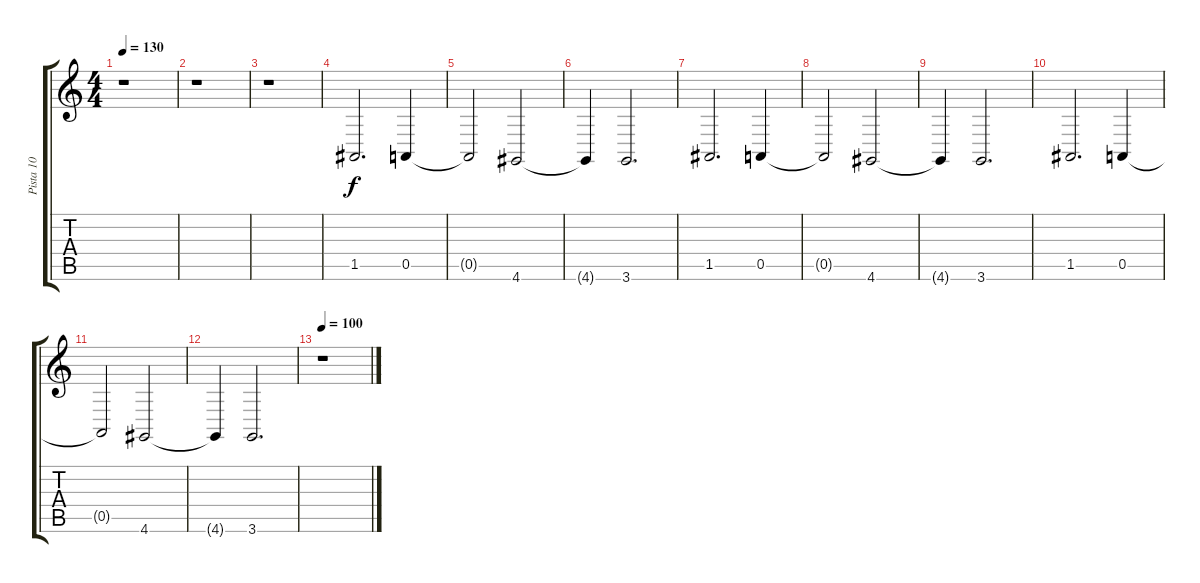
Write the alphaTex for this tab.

\track ("Pista 10" "Pista 10") {instrument choiraahs}
\staff {score tabs}
\tuning (E4 B3 G3 D3 A2 E2) {hide}
\ts (4 4)
\tempo 130
\clef g2
\ks c
r.1{dy f} |
r.1 |
r.1 |
1.5.2{d} 0.5.4 |
0.5{t}.2 4.6.2 |
4.6{t}.4 3.6.2{d} |
1.5.2{d} 0.5.4 |
0.5{t}.2 4.6.2 |
4.6{t}.4 3.6.2{d} |
1.5.2{d} 0.5.4 |
0.5{t}.2 4.6.2 |
4.6{t}.4 3.6.2{d} |
\tempo 100
r.1
